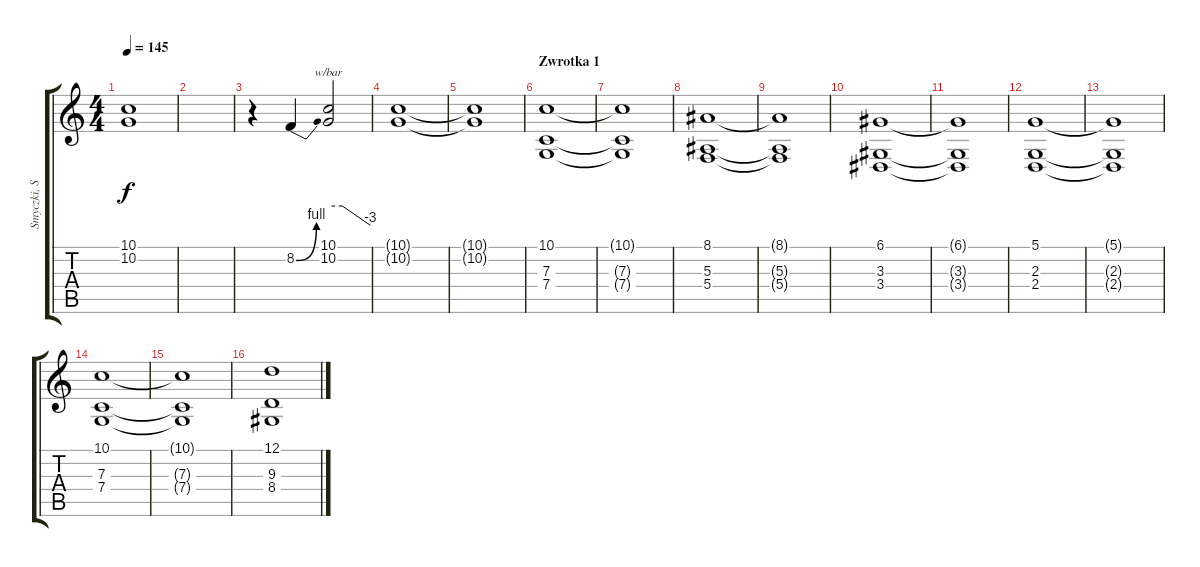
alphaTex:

\track ("Smyczki, SFX" "Smyczki, S") {instrument stringensemble2}
\staff {score tabs}
\tuning (D4 A3 F3 C3 G2 C2) {hide}
\ts (4 4)
\tempo 145
\clef g2
\ks c
(10.1{t} 10.2{t}).1{dy f} |
|
r.4{volume 16 balance 3 instrument distortionguitar} 8.2{be (bend 0 0 60 4)}.4 (10.1 10.2).2{tbe (custom default 0 0 20 0 60 -12)} |
(10.1{t} 10.2{t}).1 |
(10.1{t} 10.2{t}).1 |
\section ("" "Zwrotka 1")
(10.1 7.3 7.4).1{volume 12 balance 8 instrument stringensemble2} |
(10.1{t} 7.3{t} 7.4{t}).1 |
(8.1 5.3 5.4).1 |
(8.1{t} 5.3{t} 5.4{t}).1 |
(6.1 3.3 3.4).1 |
(6.1{t} 3.3{t} 3.4{t}).1 |
(5.1 2.3 2.4).1 |
(5.1{t} 2.3{t} 2.4{t}).1 |
(10.1 7.3 7.4).1 |
(10.1{t} 7.3{t} 7.4{t}).1 |
(12.1 9.3 8.4).1
